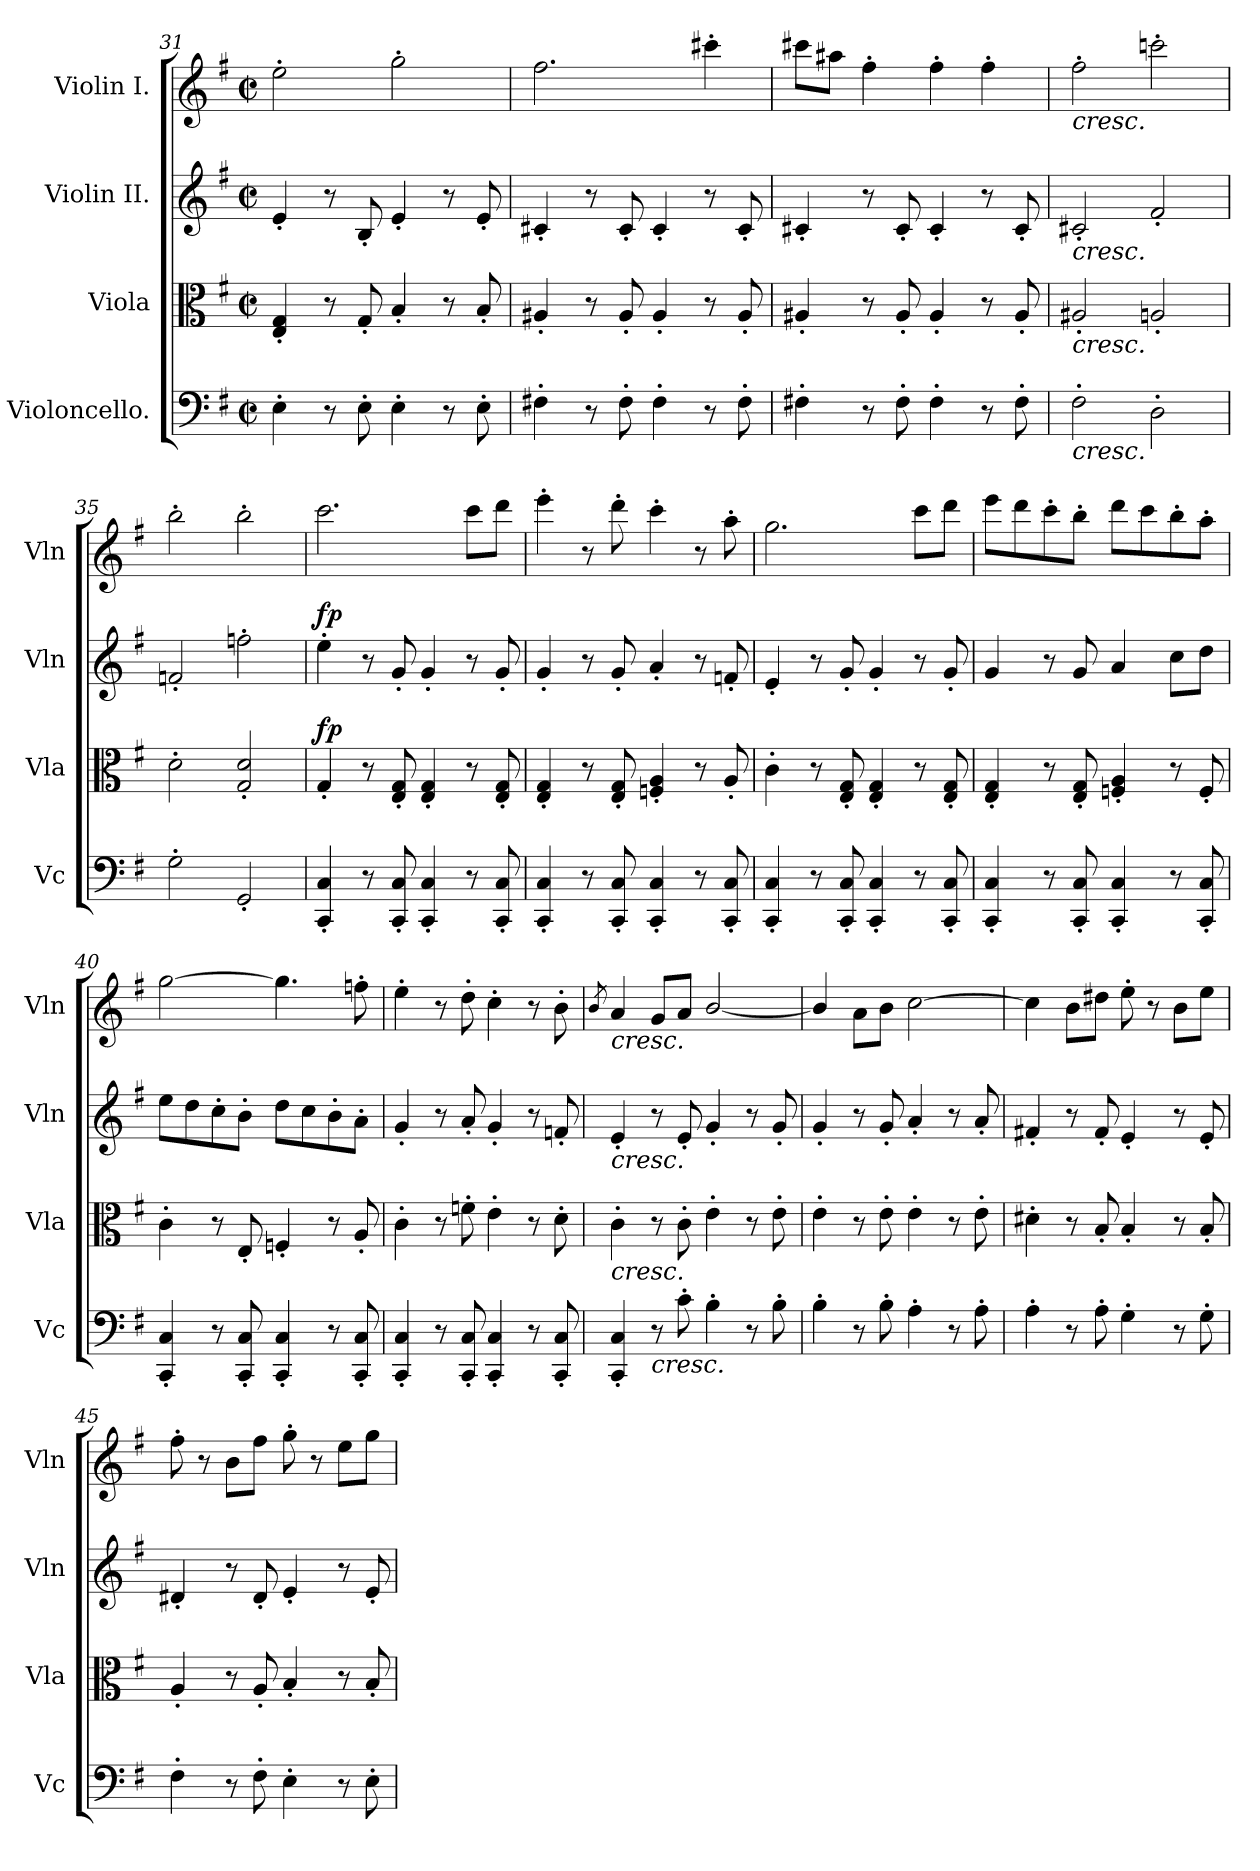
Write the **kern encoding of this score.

**kern	**dynam	**kern	**dynam	**kern	**dynam	**kern
*part4	*part4	*part3	*part3	*part2	*part2	*part1
*staff4	*staff4	*staff3	*staff3	*staff2	*staff2	*staff1
*I"Violoncello.	*	*I"Viola	*	*I"Violin II.	*	*I"Violin I.
*I'Vc	*	*I'Vla	*	*I'Vln	*	*I'Vln
*clefF4	*	*clefC3	*	*clefG2	*	*clefG2
*k[f#]	*	*k[f#]	*	*k[f#]	*	*k[f#]
*M2/2	*	*M2/2	*	*M2/2	*	*M2/2
*met(c|)	*	*met(c|)	*	*met(c|)	*	*met(c|)
=31	=31	=31	=31	=31	=31	=31
4E'\	.	4E/' 4G/'	.	4e'/	.	2ee'\
8r	.	8r	.	8r	.	.
8E'\	.	8G'/	.	8B'/	.	.
4E'\	.	4B'/	.	4e'/	.	2gg'\
8r	.	8r	.	8r	.	.
8E'\	.	8B'/	.	8e'/	.	.
!!LO:LB:g=z
=32	=32	=32	=32	=32	=32	=32
!	!LO:DY:b	!	!	!	!	!
!	!LO:DY:n=1:a	!	!	!	!LO:DY:b	!
!	!	!	!	!	!LO:DY:n=1:a	!
4F#X'\	fp fp	4A#X'/	.	4c#X'/	fp fp	2.ff#\
8r	.	8r	.	8r	.	.
8F#'\	.	8A#'/	.	8c#'/	.	.
4F#'\	.	4A#'/	.	4c#'/	.	.
8r	.	8r	.	8r	.	4ccc#X'\
8F#'\	.	8A#'/	.	8c#'/	.	.
=33	=33	=33	=33	=33	=33	=33
4F#X'\	.	4A#X'/	.	4c#X'/	.	8ccc#X\L
.	.	.	.	.	.	8aa#X\J
8r	.	8r	.	8r	.	4ff#'\
8F#'\	.	8A#'/	.	8c#'/	.	.
4F#'\	.	4A#'/	.	4c#'/	.	4ff#'\
8r	.	8r	.	8r	.	4ff#'\
8F#'\	.	8A#'/	.	8c#'/	.	.
=34	=34	=34	=34	=34	=34	=34
!	!	!	!	!	!	!LO:TX:b:i:t=cresc.
!	!	!	!	!LO:TX:b:i:t=cresc.	!	!
!	!	!LO:TX:b:i:t=cresc.	!	!	!	!
!LO:TX:b:i:t=cresc.	!	!	!	!	!	!
2F#'\	.	2A#X'/	.	2c#X'/	.	2ff#'\
2D'\	.	2An'/	.	2f#'/	.	2cccn'\
=35	=35	=35	=35	=35	=35	=35
2G'\	.	2d'\	.	2fn'/	.	2bb'\
2GG'/	.	2G/' 2d/'	.	2ffn'\	.	2bb'\
=36	=36	=36	=36	=36	=36	=36
!	!LO:DY:a	!	!	!	!	!
!	!LO:DY:n=1:b	!	!LO:DY:a	!	!LO:DY:a	!
4CC/' 4C/'	fp fp	4G'/	fp	4ee'\	fp	2.ccc\
8r	.	8r	.	8r	.	.
8CC/' 8C/'	.	8E/' 8G/'	.	8g'/	.	.
4CC/' 4C/'	.	4E/' 4G/'	.	4g'/	.	.
8r	.	8r	.	8r	.	8ccc\L
8CC/' 8C/'	.	8E/' 8G/'	.	8g'/	.	8ddd\J
!!LO:PB:g=z
=37	=37	=37	=37	=37	=37	=37
4CC/' 4C/'	.	4E/' 4G/'	.	4g'/	.	4eee'\
8r	.	8r	.	8r	.	8r
8CC/' 8C/'	.	8E/' 8G/'	.	8g'/	.	8ddd'\
4CC/' 4C/'	.	4Fn/' 4A/'	.	4a'/	.	4ccc'\
8r	.	8r	.	8r	.	8r
8CC/' 8C/'	.	8A'/	.	8fn'/	.	8aa'\
!!LO:LB:g=z
=38	=38	=38	=38	=38	=38	=38
4CC/' 4C/'	.	4c'\	.	4e'/	.	2.gg\
8r	.	8r	.	8r	.	.
8CC/' 8C/'	.	8E/' 8G/'	.	8g'/	.	.
4CC/' 4C/'	.	4E/' 4G/'	.	4g'/	.	.
8r	.	8r	.	8r	.	8ccc\L
8CC/' 8C/'	.	8E/' 8G/'	.	8g'/	.	8ddd\J
=39	=39	=39	=39	=39	=39	=39
4CC/' 4C/'	.	4E/' 4G/'	.	4g/	.	8eee\L
.	.	.	.	.	.	8ddd\
8r	.	8r	.	8r	.	8ccc'\
8CC/' 8C/'	.	8E/' 8G/'	.	8g/	.	8bb'\J
4CC/' 4C/'	.	4Fn/' 4A/'	.	4a/	.	8ddd\L
.	.	.	.	.	.	8ccc\
8r	.	8r	.	8cc\L	.	8bb'\
8CC/' 8C/'	.	8F'/	.	8dd\J	.	8aa'\J
=40	=40	=40	=40	=40	=40	=40
4CC/' 4C/'	.	4c'\	.	8ee\L	.	[2gg\
.	.	.	.	8dd\	.	.
8r	.	8r	.	8cc'\	.	.
8CC/' 8C/'	.	8E'/	.	8b'\J	.	.
4CC/' 4C/'	.	4Fn'/	.	8dd\L	.	4.gg\]
.	.	.	.	8cc\	.	.
8r	.	8r	.	8b'\	.	.
8CC/' 8C/'	.	8A'/	.	8a'\J	.	8ffn'\
=41	=41	=41	=41	=41	=41	=41
4CC/' 4C/'	.	4c'\	.	4g'/	.	4ee'\
8r	.	8r	.	8r	.	8r
8CC/' 8C/'	.	8fn'\	.	8a'/	.	8dd'\
4CC/' 4C/'	.	4e'\	.	4g'/	.	4cc'\
8r	.	8r	.	8r	.	8r
8CC/' 8C/'	.	8d'\	.	8fn'/	.	8b'\
!!LO:LB:g=z
=42	=42	=42	=42	=42	=42	=42
.	.	.	.	.	.	8qb/
!	!	!	!	!	!	!LO:TX:b:i:t=cresc.
!	!	!	!	!LO:TX:b:i:t=cresc.	!	!
!	!	!LO:TX:b:i:t=cresc.	!	!	!	!
4CC/' 4C/'	.	4c'\	.	4e'/	.	4a/
!LO:TX:b:i:t=cresc.	!	!	!	!	!	!
8r	.	8r	.	8r	.	8g/L
8c'\	.	8c'\	.	8e'/	.	8a/J
4B'\	.	4e'\	.	4g'/	.	[2b/
8r	.	8r	.	8r	.	.
8B'\	.	8e'\	.	8g'/	.	.
=43	=43	=43	=43	=43	=43	=43
4B'\	.	4e'\	.	4g'/	.	4b/]
8r	.	8r	.	8r	.	8a\L
8B'\	.	8e'\	.	8g'/	.	8b\J
4A'\	.	4e'\	.	4a'/	.	[2cc\
8r	.	8r	.	8r	.	.
8A'\	.	8e'\	.	8a'/	.	.
=44	=44	=44	=44	=44	=44	=44
4A'\	.	4d#X'\	.	4f#X'/	.	4cc\]
8r	.	8r	.	8r	.	8b\L
8A'\	.	8B'/	.	8f#'/	.	8dd#X\J
4G'\	.	4B'/	.	4e'/	.	8ee'\
.	.	.	.	.	.	8r
8r	.	8r	.	8r	.	8b\L
8G'\	.	8B'/	.	8e'/	.	8ee\J
=45	=45	=45	=45	=45	=45	=45
4F#'\	.	4A'/	.	4d#X'/	.	8ff#'\
.	.	.	.	.	.	8r
8r	.	8r	.	8r	.	8b\L
8F#'\	.	8A'/	.	8d#'/	.	8ff#\J
4E'\	.	4B'/	.	4e'/	.	8gg'\
.	.	.	.	.	.	8r
8r	.	8r	.	8r	.	8ee\L
8E'\	.	8B'/	.	8e'/	.	8gg\J
=	=	=	=	=	=	=
*-	*-	*-	*-	*-	*-	*-
